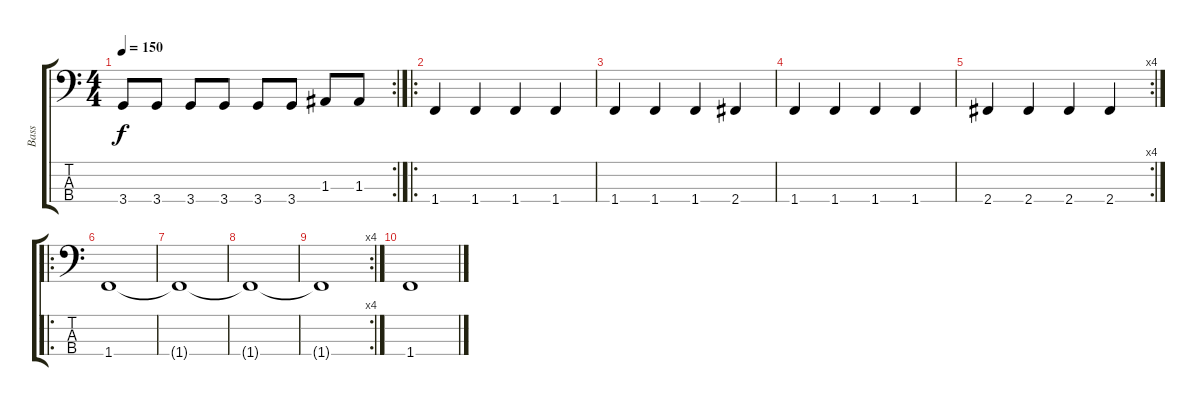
\track ("Bass" "Bass") {instrument electricbassfinger}
\staff {score tabs}
\tuning (G2 D2 A1 E1) {hide}
\rc 2
\ts (4 4)
\tempo 150
\clef f4
\ks c
3.4.8{dy f} 3.4.8 3.4.8 3.4.8 3.4.8 3.4.8 1.3.8 1.3.8 |
\ro
1.4.4 1.4.4 1.4.4 1.4.4 |
1.4.4 1.4.4 1.4.4 2.4.4 |
1.4.4 1.4.4 1.4.4 1.4.4 |
\rc 4
2.4.4 2.4.4 2.4.4 2.4.4 |
\ro
1.4.1 |
1.4{t}.1 |
1.4{t}.1 |
\rc 4
1.4{t}.1 |
1.4.1
